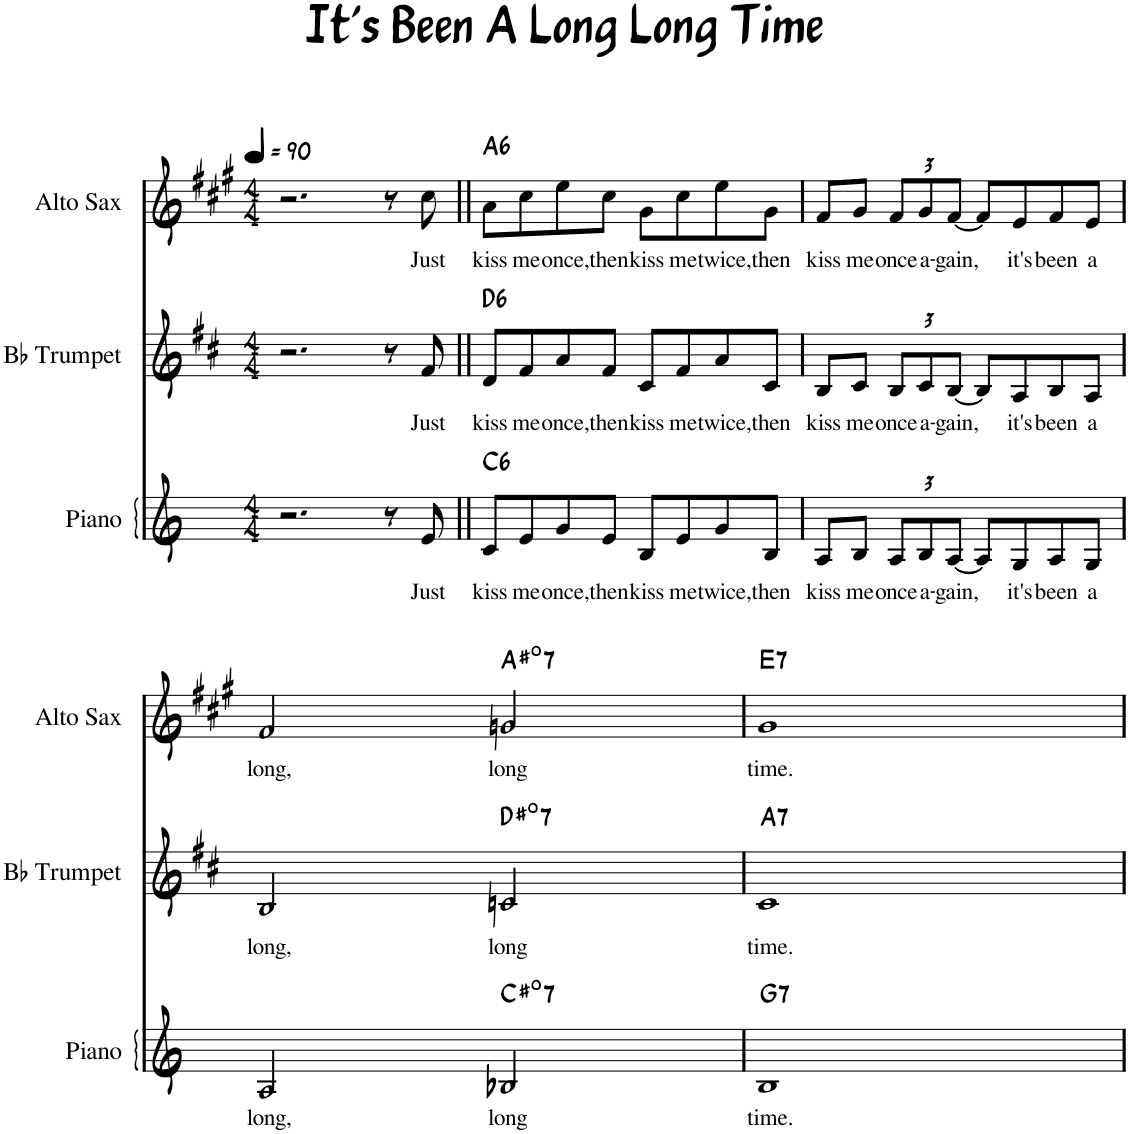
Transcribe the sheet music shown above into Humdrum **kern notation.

**kern	**text	**harte	**kern	**text	**harte	**kern	**text	**harte
*part3	*part3	*part3	*part2	*part2	*part2	*part1	*part1	*part1
*staff3	*staff3	*	*staff2	*staff2	*	*staff1	*staff1	*
*I"Piano	*	*	*I"Bb Trumpet	*	*	*I"Alto Sax	*	*
*I'Pno.	*	*	*I'Bb Tpt.	*	*	*I'Sax	*	*
*clefG2	*	*	*clefG2	*	*	*clefG2	*	*
*	*	*	*Trd1c2	*	*	*Trd5c9	*	*
*k[]	*	*	*k[f#c#]	*	*	*k[f#c#g#]	*	*
*M4/4	*	*	*M4/4	*	*	*M4/4	*	*
*MM90	*	*	*MM90	*	*	*MM90	*	*
=1	=1	=1	=1	=1	=1	=1	=1	=1
2.r	.	.	2.r	.	.	2.r	.	.
8r	.	.	8r	.	.	8r	.	.
!	!LO:LY:b	!	!	!LO:LY:b	!	!	!LO:LY:b	!
8e/	Just	.	8f#/	Just	.	8cc#\	Just	.
=2||	=2||	=2||	=2||	=2||	=2||	=2||	=2||	=2||
!	!LO:LY:b	!LO:H:kt=6	!	!LO:LY:b	!LO:H:kt=6	!	!LO:LY:b	!LO:H:kt=6
8c/L	kiss	C:maj6	8d/L	kiss	D:maj6	8a\L	kiss	A:maj6
!	!LO:LY:b	!	!	!LO:LY:b	!	!	!LO:LY:b	!
8e/	me	.	8f#/	me	.	8cc#\	me	.
!	!LO:LY:b	!	!	!LO:LY:b	!	!	!LO:LY:b	!
8g/	once,	.	8a/	once,	.	8ee\	once,	.
!	!LO:LY:b	!	!	!LO:LY:b	!	!	!LO:LY:b	!
8e/J	then	.	8f#/J	then	.	8cc#\J	then	.
!	!LO:LY:b	!	!	!LO:LY:b	!	!	!LO:LY:b	!
8B/L	kiss	.	8c#/L	kiss	.	8g#\L	kiss	.
!	!LO:LY:b	!	!	!LO:LY:b	!	!	!LO:LY:b	!
8e/	me	.	8f#/	me	.	8cc#\	me	.
!	!LO:LY:b	!	!	!LO:LY:b	!	!	!LO:LY:b	!
8g/	twice,	.	8a/	twice,	.	8ee\	twice,	.
!	!LO:LY:b	!	!	!LO:LY:b	!	!	!LO:LY:b	!
8B/J	then	.	8c#/J	then	.	8g#\J	then	.
=3	=3	=3	=3	=3	=3	=3	=3	=3
!	!LO:LY:b	!	!	!LO:LY:b	!	!	!LO:LY:b	!
8A/L	kiss	.	8B/L	kiss	.	8f#/L	kiss	.
!	!LO:LY:b	!	!	!LO:LY:b	!	!	!LO:LY:b	!
8B/J	me	.	8c#/J	me	.	8g#/J	me	.
*Xbrackettup	*	*	*	*	*	*	*	*
!	!LO:LY:b	!	!	!	!	!	!	!
*	*	*	*Xbrackettup	*	*	*	*	*
!	!	!	!	!LO:LY:b	!	!	!	!
*	*	*	*	*	*	*Xbrackettup	*	*
!	!	!	!	!	!	!	!LO:LY:b	!
12A/L	once	.	12B/L	once	.	12f#/L	once	.
!	!LO:LY:b	!	!	!LO:LY:b	!	!	!LO:LY:b	!
12B/	a-	.	12c#/	a-	.	12g#/	a-	.
!	!LO:LY:b	!	!	!LO:LY:b	!	!	!LO:LY:b	!
[12A/J	-gain,	.	[12B/J	-gain,	.	[12f#/J	-gain,	.
8A/L]	.	.	8B/L]	.	.	8f#/L]	.	.
!	!LO:LY:b	!	!	!LO:LY:b	!	!	!LO:LY:b	!
8G/	it's	.	8A/	it's	.	8e/	it's	.
!	!LO:LY:b	!	!	!LO:LY:b	!	!	!LO:LY:b	!
8A/	been	.	8B/	been	.	8f#/	been	.
!	!LO:LY:b	!	!	!LO:LY:b	!	!	!LO:LY:b	!
8G/J	a	.	8A/J	a	.	8e/J	a	.
!!LO:LB:g=z
=1	=1	=1	=1	=1	=1	=1	=1	=1
!	!LO:LY:b	!	!	!LO:LY:b	!	!	!LO:LY:b	!
2A/	long,	.	2B/	long,	.	2f#/	long,	.
!	!LO:LY:b	!LO:H:kt=7	!	!LO:LY:b	!LO:H:kt=7	!	!LO:LY:b	!LO:H:kt=7
2B-X/	long	C#:dim7	2cn/	long	D#:dim7	2gn/	long	A#:dim7
=2	=2	=2	=2	=2	=2	=2	=2	=2
!	!LO:LY:b	!LO:H:kt=7	!	!LO:LY:b	!LO:H:kt=7	!	!LO:LY:b	!LO:H:kt=7
1B	time.	G:7	1c#	time.	A:7	1g#	time.	E:7
=	=	=	=	=	=	=	=	=
*-	*-	*-	*-	*-	*-	*-	*-	*-
